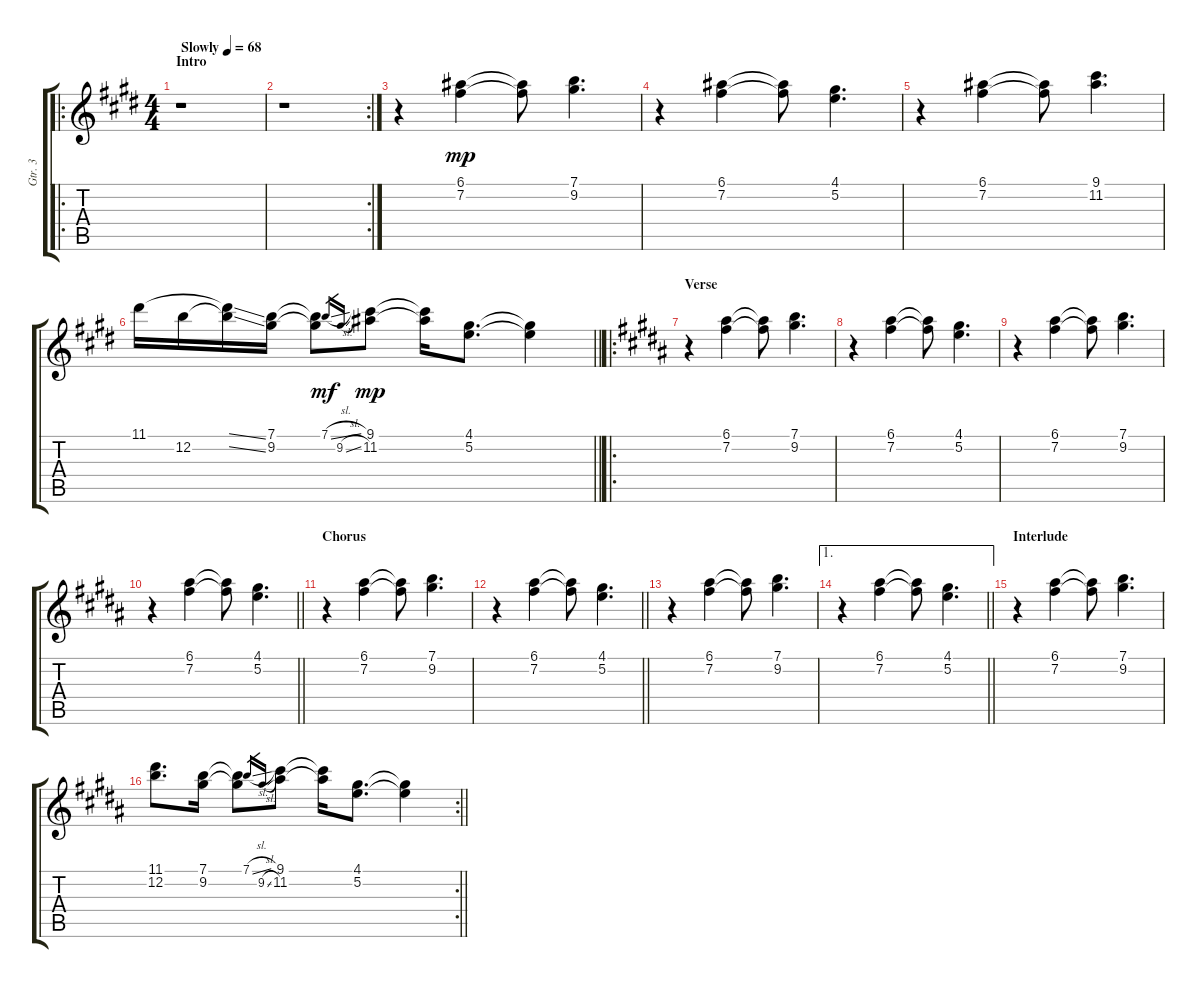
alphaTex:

\track ("Gtr. 3" "Gtr. 3") {instrument acousticguitarsteel}
\staff {score tabs}
\tuning (E4 B3 G3 D3 A2 E2) {hide}
\ro
\ts (4 4)
\section ("" "Intro")
\tempo (68 "Slowly")
\clef g2
\ks e
r.1{dy mp instrument acousticguitarsteel} |
\rc 2
r.1 |
r.4 (6.1 7.2).4 (6.1{t} 7.2{t}).8 (7.1 9.2).4{d} |
r.4 (6.1 7.2).4 (6.1{t} 7.2{t}).8 (4.1 5.2).4{d} |
r.4 (6.1 7.2).4 (6.1{t} 7.2{t}).8 (9.1 11.2).4{d} |
\barLineRight lightlight
11.1.16 12.2.16 (11.1{ss t} 12.2{ss t}).16 (7.1 9.2).16 (7.1{t} 9.2{t}).8 7.1{sl}.16{gr dy mf} 9.2{sl}.16{gr} (9.1 11.2).8{dy mp} (9.1{t} 11.2{t}).16 (4.1 5.2).8{d} (4.1{t} 5.2{t}).4 |
\ro
\section ("" "Verse")
\ks b
r.4 (6.1 7.2).4 (6.1{t} 7.2{t}).8 (7.1 9.2).4{d} |
r.4 (6.1 7.2).4 (6.1{t} 7.2{t}).8 (4.1 5.2).4{d} |
r.4 (6.1 7.2).4 (6.1{t} 7.2{t}).8 (7.1 9.2).4{d} |
\barLineRight lightlight
r.4 (6.1 7.2).4 (6.1{t} 7.2{t}).8 (4.1 5.2).4{d} |
\section ("" "Chorus")
r.4 (6.1 7.2).4 (6.1{t} 7.2{t}).8 (7.1 9.2).4{d} |
\barLineRight lightlight
r.4 (6.1 7.2).4 (6.1{t} 7.2{t}).8 (4.1 5.2).4{d} |
r.4 (6.1 7.2).4 (6.1{t} 7.2{t}).8 (7.1 9.2).4{d} |
\ae 1
\barLineRight lightlight
r.4 (6.1 7.2).4 (6.1{t} 7.2{t}).8 (4.1 5.2).4{d} |
\section ("" "Interlude")
r.4 (6.1 7.2).4 (6.1{t} 7.2{t}).8 (7.1 9.2).4{d} |
\rc 2
\barLineRight lightlight
(11.1 12.2).8{d} (7.1 9.2).16 (7.1{t} 9.2{t}).8 7.1{sl}.16{gr} 9.2{sl}.16{gr} (9.1 11.2).8 (9.1{t} 11.2{t}).16 (4.1 5.2).8{d} (4.1{t} 5.2{t}).4
